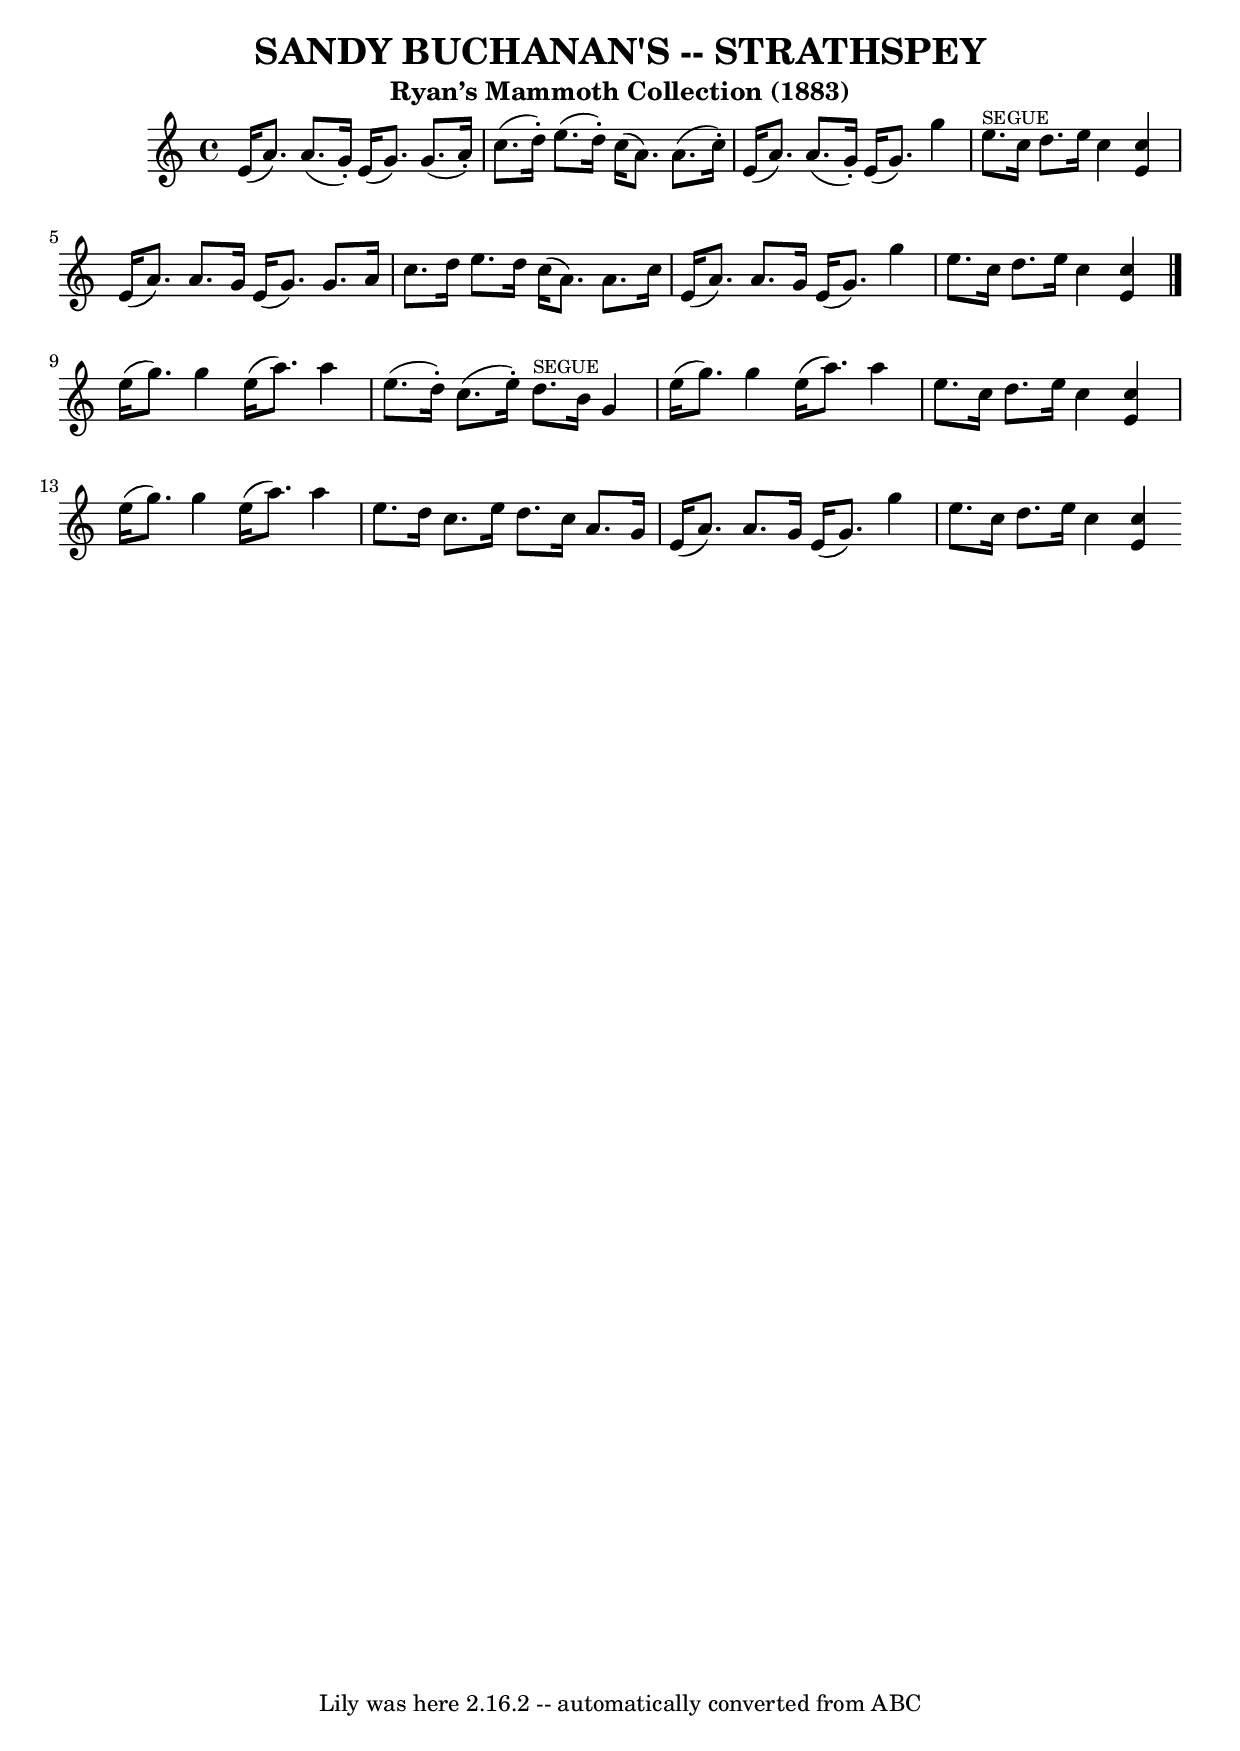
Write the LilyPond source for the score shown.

\version "2.16.2"
\include "Mammoth.ily"
\header {
  crossRefNumber = "1"
  footnotes = ""
  subtitle = "Ryan’s Mammoth Collection (1883)"
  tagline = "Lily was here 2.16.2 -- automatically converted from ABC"
  title = "SANDY BUCHANAN'S -- STRATHSPEY"

}
voicedefault =  {


  \override Staff.TimeSignature #'style = #'C
  \time 4/4 
  \key a \minor e'16 (a'8.) a'8. (g'16-.) e'16 ( g'8.) g'8. (a'16-.) |
  c''8. (d''16-.) e''8. ( d''16-.) c''16 (a'8.) a'8. (c''16-.) |
  e'16 ( a'8.) a'8. (g'16-.) e'16 (g'8.) g''4 |
  e''8.^\segue c''16 d''8. e''16 c''4  << e'4 c''4   >> |
  e'16 (a'8.) a'8. g'16 e'16 (g'8.) g'8. a'16 |
  c''8. d''16 e''8. d''16 c''16 (a'8.) a'8. c''16 |
  e'16 (a'8.) a'8. g'16 e'16 (g'8.) g''4 |
  e''8. c''16 d''8. e''16 c''4  << e'4 c''4    				 >> \bar "|." e''16 (g''8.) g''4 e''16 (a''8.) a''4 |
  e''8. (d''16-.) c''8. (e''16-.) d''8.^\segue b'16 g'4 |
  e''16 (g''8.) g''4 e''16 (a''8.) a''4 |
  e''8. c''16 d''8. e''16 c''4  << e'4 c''4    				 >> |
  e''16 (g''8.) g''4 e''16 (a''8.) a''4 |
  e''8. d''16 c''8. e''16 d''8. c''16 a'8. g'16 |
  e'16 (a'8.) a'8. g'16 e'16 (g'8.) g''4 |
  e''8. c''16 d''8. e''16 c''4  << e'4 c''4   >> \bar " |."   

}

\score{
  <<

    \context Staff="default"
    {
      \voicedefault 
      
    }

  >>
  \layout {
    
  }
  \midi {
  }

}
